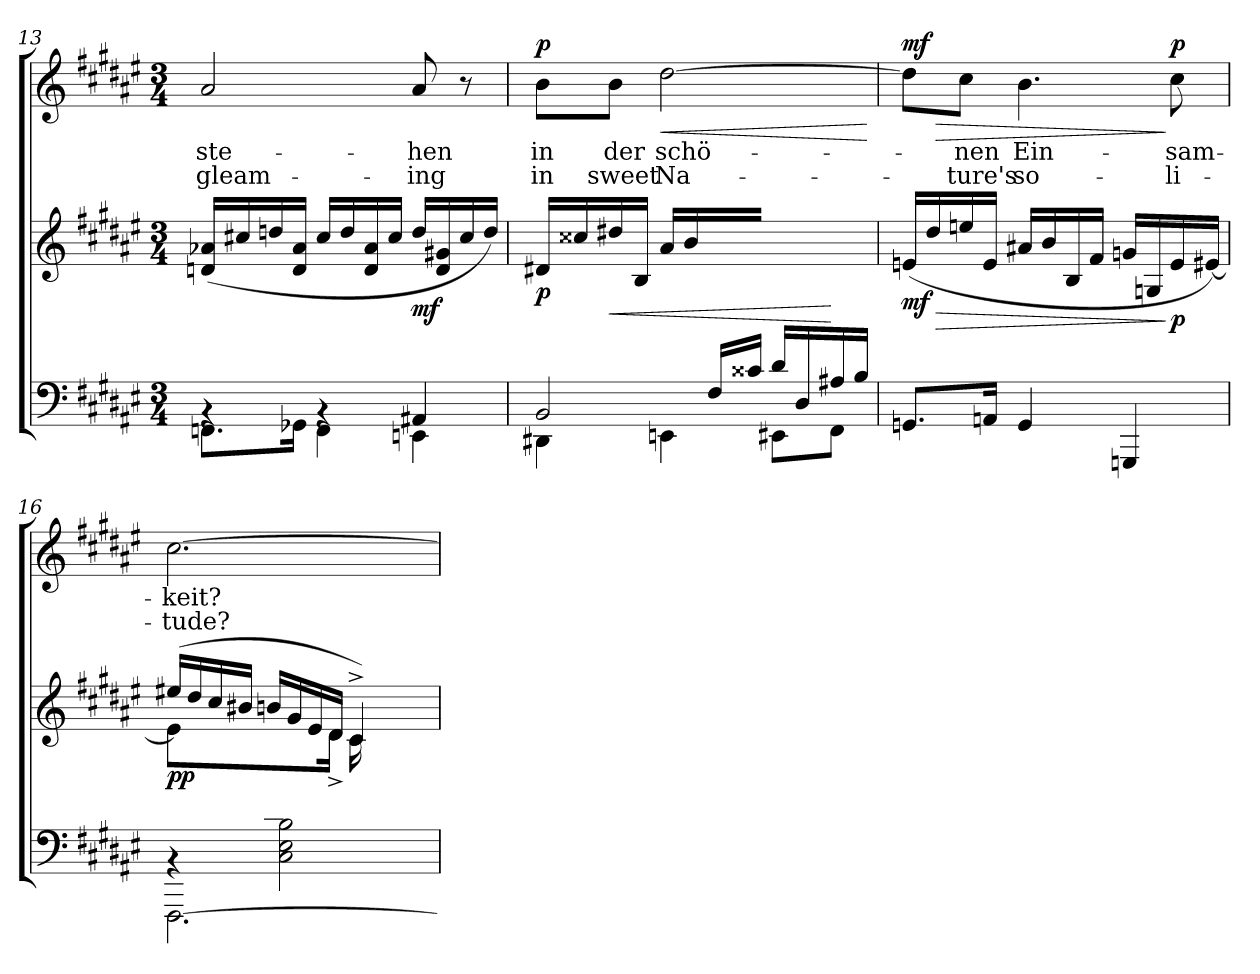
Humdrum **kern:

**kern	**kern	**dynam	**kern	**text	**text	**dynam
*part2	*part2	*part2	*part1	*part1	*part1	*part1
*staff3	*staff2	*staff2/3	*staff1	*staff1	*staff1	*staff1
!!LO:LB:g=z
*clefF4	*clefG2	*	*clefG2	*	*	*
*k[f#c#g#d#a#e#]	*k[f#c#g#d#a#e#]	*	*k[f#c#g#d#a#e#]	*	*	*
*M3/4	*M3/4	*	*M3/4	*	*	*
=13	=13	=13	=13	=13	=13	=13
*^	*	*	*	*	*	*
!	!	!	!	!	!LO:LY:b	!LO:LY:b	!
4rBB	8.FFn\L	(>16dn/ 16a-X/LL	.	2a#/	ste-	gleam-	.
.	.	16cc#X/	.	.	.	.	.
.	.	16ddn/	.	.	.	.	.
.	16GG-X\Jk	16d/ 16a-/JJ	.	.	.	.	.
4rBB	4FF\	16cc#/LL	.	.	.	.	.
.	.	16dd/	.	.	.	.	.
.	.	16d/ 16a-/	.	.	.	.	.
.	.	16cc#/JJ	.	.	.	.	.
!	!	!	!LO:DY:b	!	!LO:LY:b	!LO:LY:b	!
4AA#X/	4EEn\	16dd/LL	mf	8a#/	-hen	-ing	.
.	.	16d/ 16g#X/	.	.	.	.	.
.	.	16cc#/	.	8r	.	.	.
.	.	16dd/JJ)	.	.	.	.	.
=14	=14	=14	=14	=14	=14	=14	=14
*	*^	*	*	*	*	*	*
!	!	!	!	!LO:DY:b	!	!LO:LY:b	!LO:LY:b	!LO:DY:a
2BB/	4DD#X\	4ryy	16d#X/LL	p	8b\L	in	in	p
.	.	.	16cc##X/	.	.	.	.	.
!	!	!	!	!LO:HP:b	!	!LO:LY:b	!LO:LY:b	!
.	.	.	16dd#X/	<	8b\J	der	sweet	.
.	.	.	16B/JJ	.	.	.	.	.
!	!	!	!	!	!	!LO:LY:b	!LO:LY:b	!LO:HP:b
.	4EEn\	8ryy	16a#/LL	.	[2dd#\	schö-	Na-	<
.	.	.	16b/	.	.	.	.	.
.	.	16F#/LL	16F#/yy	.	.	.	.	.
.	.	16c##X/JJ	16c##X/JJyy	.	.	.	.	.
16d#/LL	8EE#X\L	4rBByy	16ryy	.	.	.	.	.
16D#/	.	.	16ryy	.	.	.	.	.
16A#X/	8FF#\J	.	16ryy	[	.	.	.	.
16B/JJ	.	.	16ryy	.	.	.	.	.
*v	*v	*v	*	*	*	*	*	*
.	.	.	.	.	.	[
=15	=15	=15	=15	=15	=15	=15
!	!	!LO:HP:b	!	!	!	!LO:HP:b
!	!	!LO:DY:n=1:b	!	!	!	!LO:DY:n=1:a
8.GGn/L	(>16en/LL	> mf	8dd#\L]	.	.	> mf
.	16dd#/	.	.	.	.	.
!	!	!	!	!LO:LY:b	!LO:LY:b	!
.	16een/	.	8cc#\J	-nen	-ture's	.
16AAn/Jk	16e/JJ	.	.	.	.	.
!	!	!	!	!LO:LY:b	!LO:LY:b	!
4GG/	16a#X/LL	.	4.b\	Ein-	so-	.
.	16b/	.	.	.	.	.
.	16B/	.	.	.	.	.
.	16f#/JJ	.	.	.	.	.
4GGGn/	16gn/LL	.	.	.	.	.
.	16Gn/	.	.	.	.	.
!	!	!LO:DY:n=2:b	!	!LO:LY:b	!LO:LY:b	!LO:DY:n=2:a
.	16e/	] p	8cc#\	-sam-	-li-	] p
.	[16e#X/JJ)	.	.	.	.	.
!!LO:LB:g=z
=16	=16	=16	=16	=16	=16	=16
*^	*^	*	*	*	*	*
*	*^	*	*	*	*	*	*	*
!	!	!	!	!	!LO:DY:b	!	!LO:LY:b	!LO:LY:b	!
4ryy	4rBB	[2.FFF#\	(>16ee#X/LL	4e#\]	pp	[2.cc#\	-keit?	-tude?	.
.	.	.	16dd#/	.	.	.	.	.	.
.	.	.	16cc#/	.	.	.	.	.	.
.	.	.	16b#X/JJ	.	.	.	.	.	.
8.c#:^/L	2C#\ 2E#\ 2B\	.	16bn/LL	8.ryy	.	.	.	.	.
.	.	.	16g#/	.	.	.	.	.	.
.	.	.	16e#/	.	.	.	.	.	.
8ryy	.	.	16d#/JJ	16d#^\Jk	.	.	.	.	.
.	.	.	4c#^/)	16c#\LL	.	.	.	.	.
16B#X/	.	.	.	8.ryy	.	.	.	.	.
16Bn/	.	.	.	.	.	.	.	.	.
16G#/JJ	.	.	.	.	.	.	.	.	.
*v	*v	*v	*	*	*	*	*	*	*
*	*v	*v	*	*	*	*	*
=	=	=	=	=	=	=
*-	*-	*-	*-	*-	*-	*-
